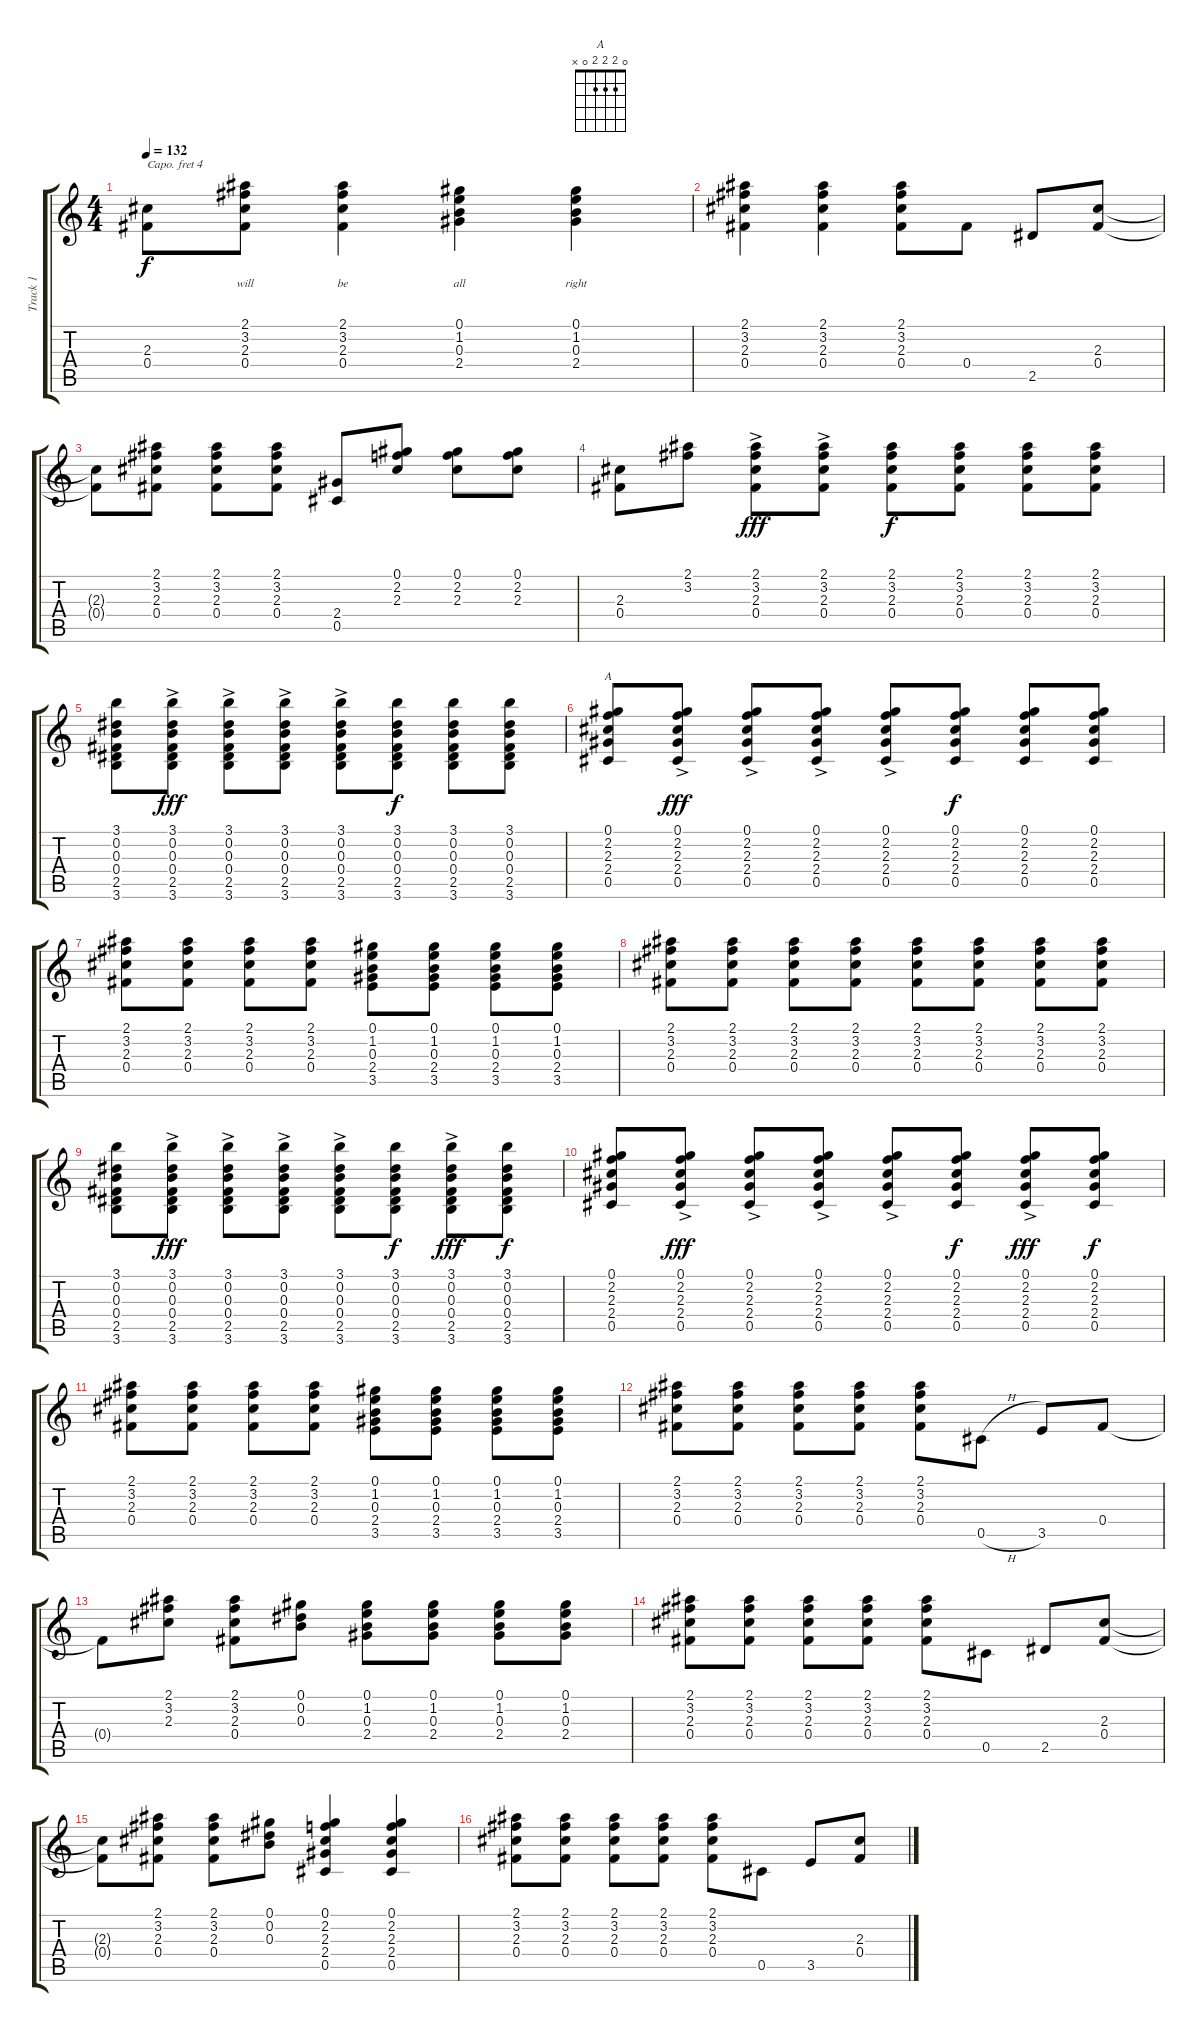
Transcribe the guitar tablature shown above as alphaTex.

\track ("Track 1" "Track 1") {instrument acousticguitarnylon}
\staff {score tabs}
\capo 4
\tuning (E4 B3 G3 D3 A2 E2) {hide}
\chord ("A" 0 2 2 2 0 x)
\ts (4 4)
\tempo 132
\clef g2
\ks c
(2.3{t} 0.4{t}).8{lyrics (0 "") lyrics (1 "") lyrics (2 "") lyrics (3 "") lyrics (4 "") dy f} (2.1 3.2 2.3 0.4).8{lyrics (0 "will") lyrics (1 "") lyrics (2 "") lyrics (3 "") lyrics (4 "")} (2.1 3.2 2.3 0.4).4{lyrics (0 "be") lyrics (1 "") lyrics (2 "") lyrics (3 "") lyrics (4 "")} (0.1 1.2 0.3 2.4).4{lyrics (0 "all") lyrics (1 "") lyrics (2 "") lyrics (3 "") lyrics (4 "")} (0.1 1.2 0.3 2.4).4{lyrics (0 "right") lyrics (1 "") lyrics (2 "") lyrics (3 "") lyrics (4 "")} |
(2.1 3.2 2.3 0.4).4{lyrics (0 "") lyrics (1 "") lyrics (2 "") lyrics (3 "") lyrics (4 "")} (2.1 3.2 2.3 0.4).4{lyrics (0 "") lyrics (1 "") lyrics (2 "") lyrics (3 "") lyrics (4 "")} (2.1 3.2 2.3 0.4).8{lyrics (0 "") lyrics (1 "") lyrics (2 "") lyrics (3 "") lyrics (4 "")} 0.4.8{lyrics (0 "") lyrics (1 "") lyrics (2 "") lyrics (3 "") lyrics (4 "")} 2.5.8{lyrics (0 "") lyrics (1 "") lyrics (2 "") lyrics (3 "") lyrics (4 "")} (2.3 0.4).8{lyrics (0 "") lyrics (1 "") lyrics (2 "") lyrics (3 "") lyrics (4 "")} |
(2.3{t} 0.4{t}).8{lyrics (0 "") lyrics (1 "") lyrics (2 "") lyrics (3 "") lyrics (4 "")} (2.1 3.2 2.3 0.4).8{lyrics (0 "") lyrics (1 "") lyrics (2 "") lyrics (3 "") lyrics (4 "")} (2.1 3.2 2.3 0.4).8{lyrics (0 "") lyrics (1 "") lyrics (2 "") lyrics (3 "") lyrics (4 "")} (2.1 3.2 2.3 0.4).8{lyrics (0 "") lyrics (1 "") lyrics (2 "") lyrics (3 "") lyrics (4 "")} (2.4 0.5).8{lyrics (0 "") lyrics (1 "") lyrics (2 "") lyrics (3 "") lyrics (4 "")} (0.1 2.2 2.3).8{lyrics (0 "") lyrics (1 "") lyrics (2 "") lyrics (3 "") lyrics (4 "")} (0.1 2.2 2.3).8{lyrics (0 "") lyrics (1 "") lyrics (2 "") lyrics (3 "") lyrics (4 "")} (0.1 2.2 2.3).8{lyrics (0 "") lyrics (1 "") lyrics (2 "") lyrics (3 "") lyrics (4 "")} |
(2.3 0.4).8{lyrics (0 "") lyrics (1 "") lyrics (2 "") lyrics (3 "") lyrics (4 "")} (2.1 3.2).8{lyrics (0 "") lyrics (1 "") lyrics (2 "") lyrics (3 "") lyrics (4 "")} (2.1{ac} 3.2{ac} 2.3{ac} 0.4{ac}).8{lyrics (0 "") lyrics (1 "") lyrics (2 "") lyrics (3 "") lyrics (4 "") dy fff} (2.1{ac} 3.2{ac} 2.3{ac} 0.4{ac}).8{lyrics (0 "") lyrics (1 "") lyrics (2 "") lyrics (3 "") lyrics (4 "")} (2.1 3.2 2.3 0.4).8{lyrics (0 "") lyrics (1 "") lyrics (2 "") lyrics (3 "") lyrics (4 "") dy f} (2.1 3.2 2.3 0.4).8{lyrics (0 "") lyrics (1 "") lyrics (2 "") lyrics (3 "") lyrics (4 "")} (2.1 3.2 2.3 0.4).8{lyrics (0 "") lyrics (1 "") lyrics (2 "") lyrics (3 "") lyrics (4 "")} (2.1 3.2 2.3 0.4).8 |
(3.1 0.2 0.3 0.4 2.5 3.6).8 (3.1{ac} 0.2{ac} 0.3{ac} 0.4{ac} 2.5{ac} 3.6{ac}).8{dy fff} (3.1{ac} 0.2{ac} 0.3{ac} 0.4{ac} 2.5{ac} 3.6{ac}).8 (3.1{ac} 0.2{ac} 0.3{ac} 0.4{ac} 2.5{ac} 3.6{ac}).8 (3.1{ac} 0.2{ac} 0.3{ac} 0.4{ac} 2.5{ac} 3.6{ac}).8 (3.1 0.2 0.3 0.4 2.5 3.6).8{dy f} (3.1 0.2 0.3 0.4 2.5 3.6).8 (3.1 0.2 0.3 0.4 2.5 3.6).8 |
(0.1 2.2 2.3 2.4 0.5).8{ch "A"} (0.1{ac} 2.2{ac} 2.3{ac} 2.4{ac} 0.5{ac}).8{dy fff} (0.1{ac} 2.2{ac} 2.3{ac} 2.4{ac} 0.5{ac}).8 (0.1{ac} 2.2{ac} 2.3{ac} 2.4{ac} 0.5{ac}).8 (0.1{ac} 2.2{ac} 2.3{ac} 2.4{ac} 0.5{ac}).8 (0.1 2.2 2.3 2.4 0.5).8{dy f} (0.1 2.2 2.3 2.4 0.5).8 (0.1 2.2 2.3 2.4 0.5).8 |
(2.1 3.2 2.3 0.4).8 (2.1 3.2 2.3 0.4).8 (2.1 3.2 2.3 0.4).8 (2.1 3.2 2.3 0.4).8 (0.1 1.2 0.3 2.4 3.5).8 (0.1 1.2 0.3 2.4 3.5).8 (0.1 1.2 0.3 2.4 3.5).8 (0.1 1.2 0.3 2.4 3.5).8 |
(2.1 3.2 2.3 0.4).8 (2.1 3.2 2.3 0.4).8 (2.1 3.2 2.3 0.4).8 (2.1 3.2 2.3 0.4).8 (2.1 3.2 2.3 0.4).8 (2.1 3.2 2.3 0.4).8 (2.1 3.2 2.3 0.4).8 (2.1 3.2 2.3 0.4).8 |
(3.1 0.2 0.3 0.4 2.5 3.6).8 (3.1{ac} 0.2{ac} 0.3{ac} 0.4{ac} 2.5{ac} 3.6{ac}).8{dy fff} (3.1{ac} 0.2{ac} 0.3{ac} 0.4{ac} 2.5{ac} 3.6{ac}).8 (3.1{ac} 0.2{ac} 0.3{ac} 0.4{ac} 2.5{ac} 3.6{ac}).8 (3.1{ac} 0.2{ac} 0.3{ac} 0.4{ac} 2.5{ac} 3.6{ac}).8 (3.1 0.2 0.3 0.4 2.5 3.6).8{dy f} (3.1{ac} 0.2{ac} 0.3{ac} 0.4{ac} 2.5{ac} 3.6{ac}).8{dy fff} (3.1 0.2 0.3 0.4 2.5 3.6).8{dy f} |
(0.1 2.2 2.3 2.4 0.5).8 (0.1{ac} 2.2{ac} 2.3{ac} 2.4{ac} 0.5{ac}).8{dy fff} (0.1{ac} 2.2{ac} 2.3{ac} 2.4{ac} 0.5{ac}).8 (0.1{ac} 2.2{ac} 2.3{ac} 2.4{ac} 0.5{ac}).8 (0.1{ac} 2.2{ac} 2.3{ac} 2.4{ac} 0.5{ac}).8 (0.1 2.2 2.3 2.4 0.5).8{dy f} (0.1{ac} 2.2{ac} 2.3{ac} 2.4{ac} 0.5{ac}).8{dy fff} (0.1 2.2 2.3 2.4 0.5).8{dy f} |
(2.1 3.2 2.3 0.4).8 (2.1 3.2 2.3 0.4).8 (2.1 3.2 2.3 0.4).8 (2.1 3.2 2.3 0.4).8 (0.1 1.2 0.3 2.4 3.5).8 (0.1 1.2 0.3 2.4 3.5).8 (0.1 1.2 0.3 2.4 3.5).8 (0.1 1.2 0.3 2.4 3.5).8 |
(2.1 3.2 2.3 0.4).8 (2.1 3.2 2.3 0.4).8 (2.1 3.2 2.3 0.4).8 (2.1 3.2 2.3 0.4).8 (2.1 3.2 2.3 0.4).8 0.5{h}.8 3.5.8 0.4.8 |
0.4{t}.8 (2.1 3.2 2.3).8 (2.1 3.2 2.3 0.4).8 (0.1 0.2 0.3).8 (0.1 1.2 0.3 2.4).8 (0.1 1.2 0.3 2.4).8 (0.1 1.2 0.3 2.4).8 (0.1 1.2 0.3 2.4).8 |
(2.1 3.2 2.3 0.4).8 (2.1 3.2 2.3 0.4).8 (2.1 3.2 2.3 0.4).8 (2.1 3.2 2.3 0.4).8 (2.1 3.2 2.3 0.4).8 0.5.8 2.5.8 (2.3 0.4).8 |
(2.3{t} 0.4{t}).8 (2.1 3.2 2.3 0.4).8 (2.1 3.2 2.3 0.4).8 (0.1 0.2 0.3).8 (0.1 2.2 2.3 2.4 0.5).4 (0.1 2.2 2.3 2.4 0.5).4 |
(2.1 3.2 2.3 0.4).8 (2.1 3.2 2.3 0.4).8 (2.1 3.2 2.3 0.4).8 (2.1 3.2 2.3 0.4).8 (2.1 3.2 2.3 0.4).8 0.5.8 3.5.8 (2.3 0.4).8
